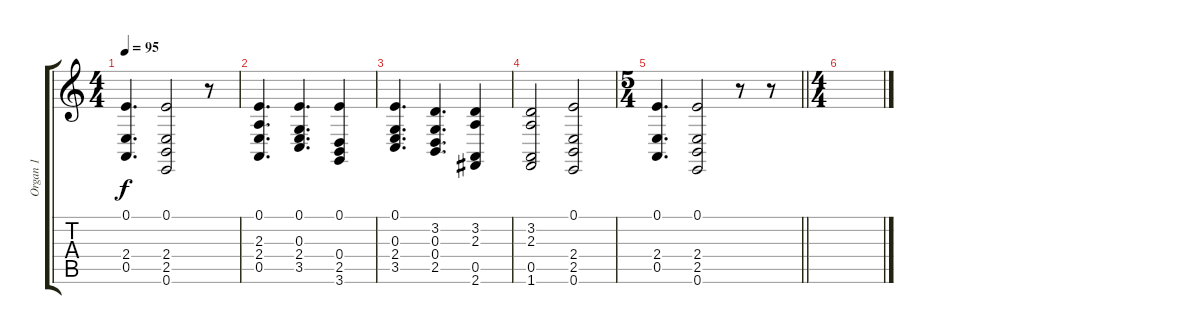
\track ("Organ 1" "Organ 1") {instrument drawbarorgan}
\staff {score tabs}
\tuning (E4 B3 G3 D3 A2 E2) {hide}
\ts (4 4)
\tempo 95
\clef g2
\ks c
(0.1 2.4 0.5).4{d dy f} (0.1 2.4 2.5 0.6).2 r.8 |
(0.1 2.3 2.4 0.5).4{d} (0.1 0.3 2.4 3.5).4{d} (0.1 0.4 2.5 3.6).4 |
(0.1 0.3 2.4 3.5).4{d} (3.2 0.3 0.4 2.5).4{d} (3.2 2.3 0.5 2.6).4 |
(3.2 2.3 0.5 1.6).2 (0.1 2.4 2.5 0.6).2 |
\ts (5 4)
\barLineRight lightlight
(0.1 2.4 0.5).4{d} (0.1 2.4 2.5 0.6).2 r.8 r.8 |
\ts (4 4)
